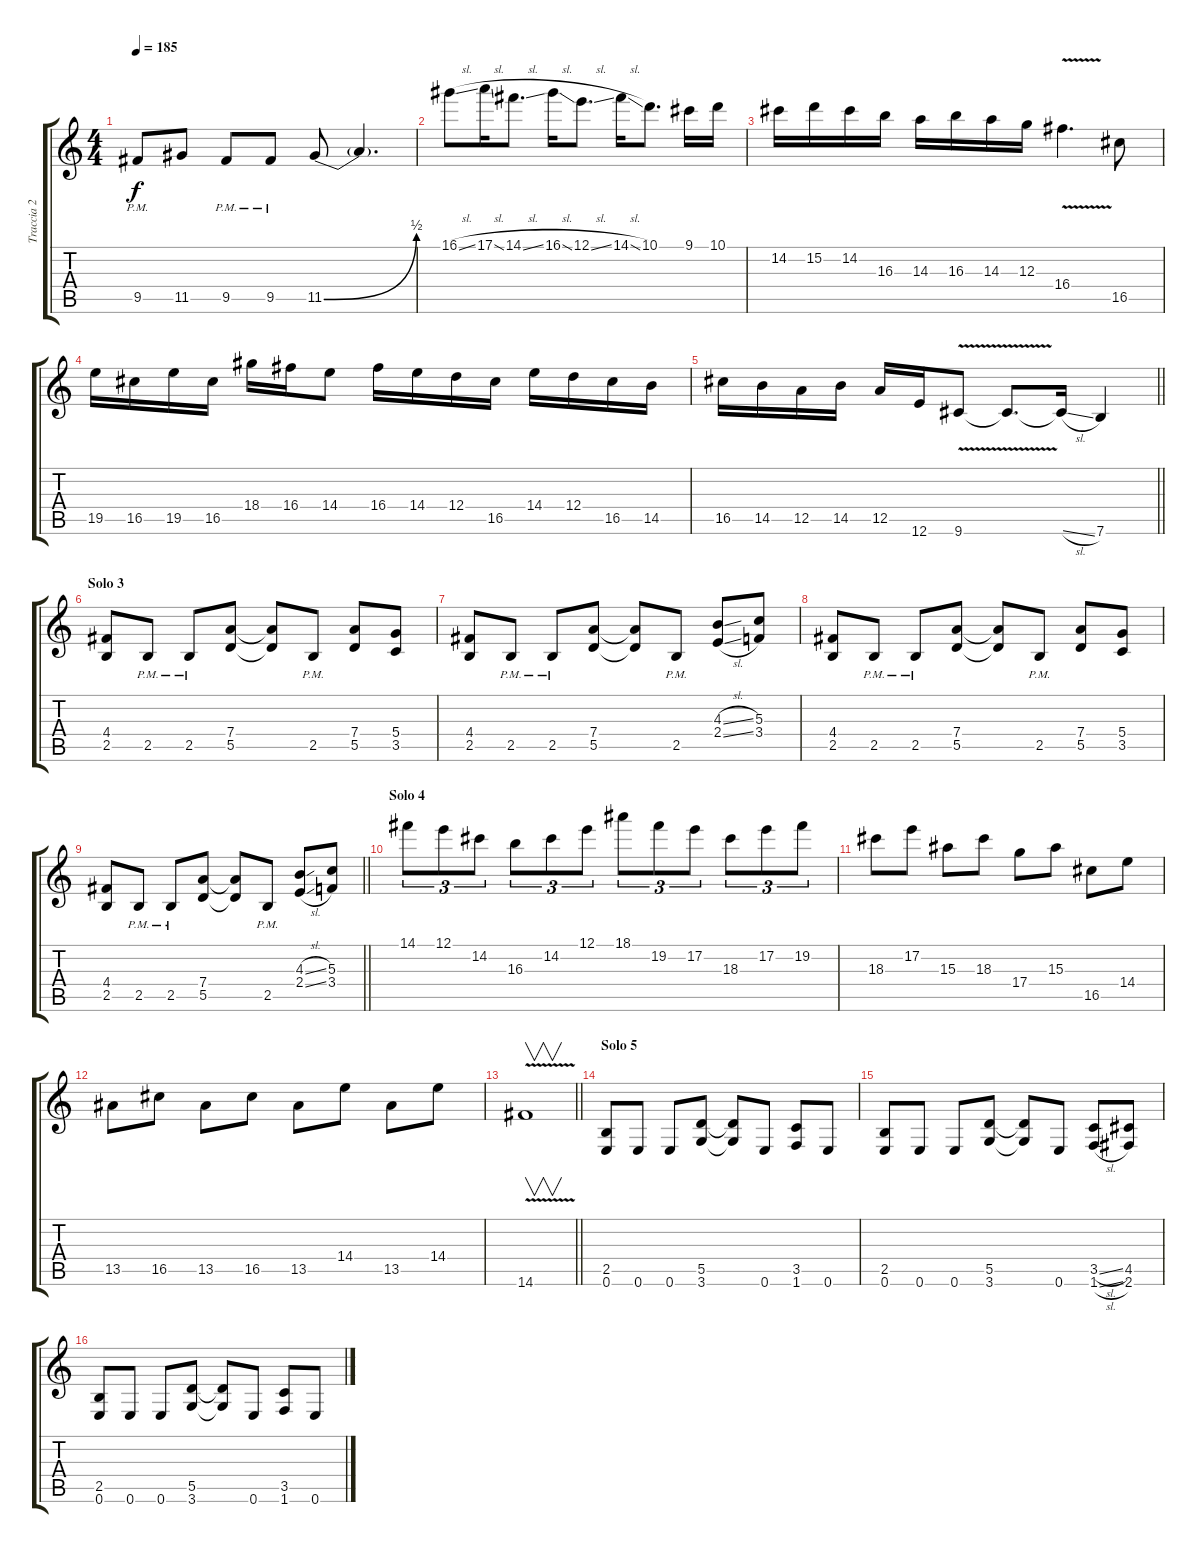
\track ("Traccia 2" "Traccia 2") {instrument distortionguitar}
\staff {score tabs}
\tuning (E4 B3 G3 D3 A2 E2) {hide}
\ts (4 4)
\tempo 185
\clef g2
\ks c
9.5{pm}.8{dy f} 11.5.8 9.5{pm}.8 9.5{pm}.8 11.5{be (bend 0 0 60 2)}.8 11.5{t}.4{d} |
16.1{sl}.8 17.1{sl}.16 14.1{sl}.8{d} 16.1{sl}.16 12.1{sl}.8{d} 14.1{sl}.16 10.1.8{d} 9.1.16 10.1.16 |
14.2.16 15.2.16 14.2.16 16.3.16 14.3.16 16.3.16 14.3.16 12.3.16 16.4{v}.4{d} 16.5.8 |
19.5.16 16.5.16 19.5.16 16.5.16 18.4.16 16.4.16 14.4.8 16.4.16 14.4.16 12.4.16 16.5.16 14.4.16 12.4.16 16.5.16 14.5.16 |
\barLineRight lightlight
16.5.16 14.5.16 12.5.16 14.5.16 12.5.16 12.6.16 9.6{v}.8 9.6{t}.8{d} 9.6{sl t}.16 7.6.4 |
\section ("" "Solo 3")
(4.4 2.5).8 2.5{pm}.8 2.5{pm}.8 (7.4 5.5).8 (7.4{t} 5.5{t}).8 2.5{pm}.8 (7.4 5.5).8 (5.4 3.5).8 |
(4.4 2.5).8 2.5{pm}.8 2.5{pm}.8 (7.4 5.5).8 (7.4{t} 5.5{t}).8 2.5{pm}.8 (4.3{sl} 2.4{sl}).8 (5.3 3.4).8 |
(4.4 2.5).8 2.5{pm}.8 2.5{pm}.8 (7.4 5.5).8 (7.4{t} 5.5{t}).8 2.5{pm}.8 (7.4 5.5).8 (5.4 3.5).8 |
\barLineRight lightlight
(4.4 2.5).8 2.5{pm}.8 2.5{pm}.8 (7.4 5.5).8 (7.4{t} 5.5{t}).8 2.5{pm}.8 (4.3{sl} 2.4{sl}).8 (5.3 3.4).8 |
\section ("" "Solo 4")
14.1.8{tu (3 2)} 12.1.8{tu (3 2)} 14.2.8{tu (3 2)} 16.3.8{tu (3 2)} 14.2.8{tu (3 2)} 12.1.8{tu (3 2)} 18.1.8{tu (3 2)} 19.2.8{tu (3 2)} 17.2.8{tu (3 2)} 18.3.8{tu (3 2)} 17.2.8{tu (3 2)} 19.2.8{tu (3 2)} |
18.3.8 17.2.8 15.3.8 18.3.8 17.4.8 15.3.8 16.5.8 14.4.8 |
13.5.8 16.5.8 13.5.8 16.5.8 13.5.8 14.4.8 13.5.8 14.4.8 |
\barLineRight lightlight
14.6{v}.1{v} |
\section ("" "Solo 5")
(2.5 0.6).8 0.6.8 0.6.8 (5.5 3.6).8 (5.5{t} 3.6{t}).8 0.6.8 (3.5 1.6).8 0.6.8 |
(2.5 0.6).8 0.6.8 0.6.8 (5.5 3.6).8 (5.5{t} 3.6{t}).8 0.6.8 (3.5{sl} 1.6{sl}).8 (4.5 2.6).8 |
(2.5 0.6).8 0.6.8 0.6.8 (5.5 3.6).8 (5.5{t} 3.6{t}).8 0.6.8 (3.5 1.6).8 0.6.8
